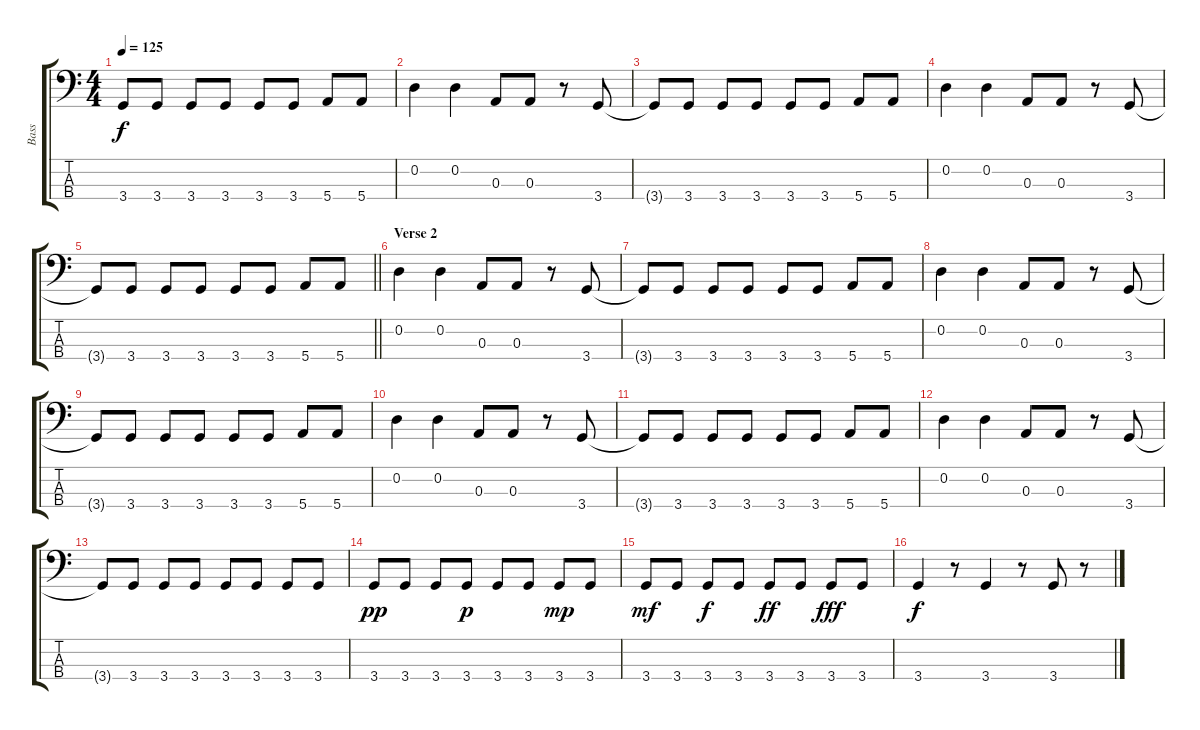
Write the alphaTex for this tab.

\track ("Bass" "Bass") {instrument electricbassfinger}
\staff {score tabs}
\tuning (G2 D2 A1 E1) {hide}
\ts (4 4)
\tempo 125
\clef f4
\ks c
3.4{t}.8{dy f} 3.4.8 3.4.8 3.4.8 3.4.8 3.4.8 5.4.8 5.4.8 |
0.2.4 0.2.4 0.3.8 0.3.8 r.8 3.4.8 |
3.4{t}.8 3.4.8 3.4.8 3.4.8 3.4.8 3.4.8 5.4.8 5.4.8 |
0.2.4 0.2.4 0.3.8 0.3.8 r.8 3.4.8 |
\barLineRight lightlight
3.4{t}.8 3.4.8 3.4.8 3.4.8 3.4.8 3.4.8 5.4.8 5.4.8 |
\section ("" "Verse 2")
0.2.4 0.2.4 0.3.8 0.3.8 r.8 3.4.8 |
3.4{t}.8 3.4.8 3.4.8 3.4.8 3.4.8 3.4.8 5.4.8 5.4.8 |
0.2.4 0.2.4 0.3.8 0.3.8 r.8 3.4.8 |
3.4{t}.8 3.4.8 3.4.8 3.4.8 3.4.8 3.4.8 5.4.8 5.4.8 |
0.2.4 0.2.4 0.3.8 0.3.8 r.8 3.4.8 |
3.4{t}.8 3.4.8 3.4.8 3.4.8 3.4.8 3.4.8 5.4.8 5.4.8 |
0.2.4 0.2.4 0.3.8 0.3.8 r.8 3.4.8 |
3.4{t}.8 3.4.8 3.4.8 3.4.8 3.4.8 3.4.8 3.4.8 3.4.8 |
3.4.8{dy pp} 3.4.8 3.4.8 3.4.8{dy p} 3.4.8 3.4.8 3.4.8{dy mp} 3.4.8 |
3.4.8{dy mf} 3.4.8 3.4.8{dy f} 3.4.8 3.4.8{dy ff} 3.4.8 3.4.8{dy fff} 3.4.8 |
3.4.4{dy f} r.8 3.4.4 r.8 3.4.8 r.8
